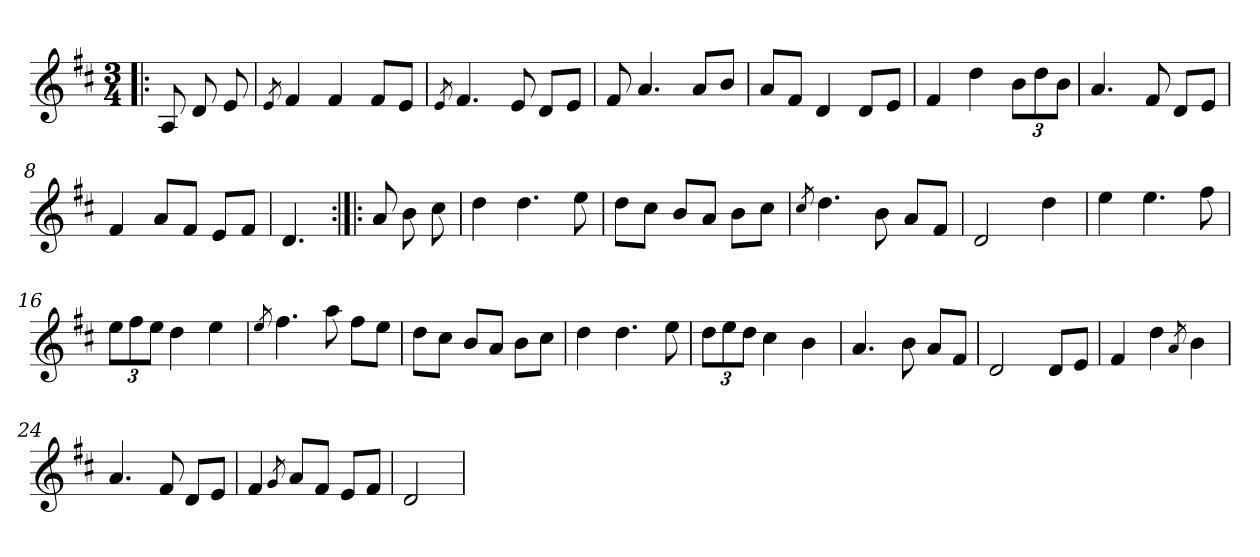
**kern
*part1
*staff1
*clefG2
*k[f#c#]
*D:
*M3/4
=1!|:
8A/
8d/
8e/
=2
8qe/
4f#/
4f#/
8f#/L
8e/J
=3
8qe/
4.f#/
8e/
8d/L
8e/J
=4
8f#/
4.a/
8a/L
8b/J
=5
8a/L
8f#/J
4d/
8d/L
8e/J
!!LO:LB:g=z
=6
4f#/
4dd\
*Xbrackettup
12b\L
12dd\
12b\J
=7
4.a/
8f#/
8d/L
8e/J
=8
4f#/
8a/L
8f#/J
8e/L
8f#/J
=9
4.d/
!!LO:LB:g=z
=10:|!|:
8a/
8b\
8cc#\
=11
4dd\
4.dd\
8ee\
=12
8dd\L
8cc#\J
8b/L
8a/J
8b\L
8cc#\J
=13
8qcc#/
4.dd\
8b\
8a/L
8f#/J
=14
2d/
4dd\
!!LO:LB:g=z
=15
4ee\
4.ee\
8ff#\
=16
12ee\L
12ff#\
12ee\J
4dd\
4ee\
=17
8qee/
4.ff#\
8aa\
8ff#\L
8ee\J
=18
8dd\L
8cc#\J
8b/L
8a/J
8b\L
8cc#\J
!!LO:LB:g=z
=19
4dd\
4.dd\
8ee\
=20
12dd\L
12ee\
12dd\J
4cc#\
4b\
=21
4.a/
8b\
8a/L
8f#/J
=22
2d/
8d/L
8e/J
!!LO:LB:g=z
=23
4f#/
4dd\
8qa/
4b\
=24
4.a/
8f#/
8d/L
8e/J
=25
4f#/
8qg/
8a/L
8f#/J
8e/L
8f#/J
=26
2d/
=
*-
